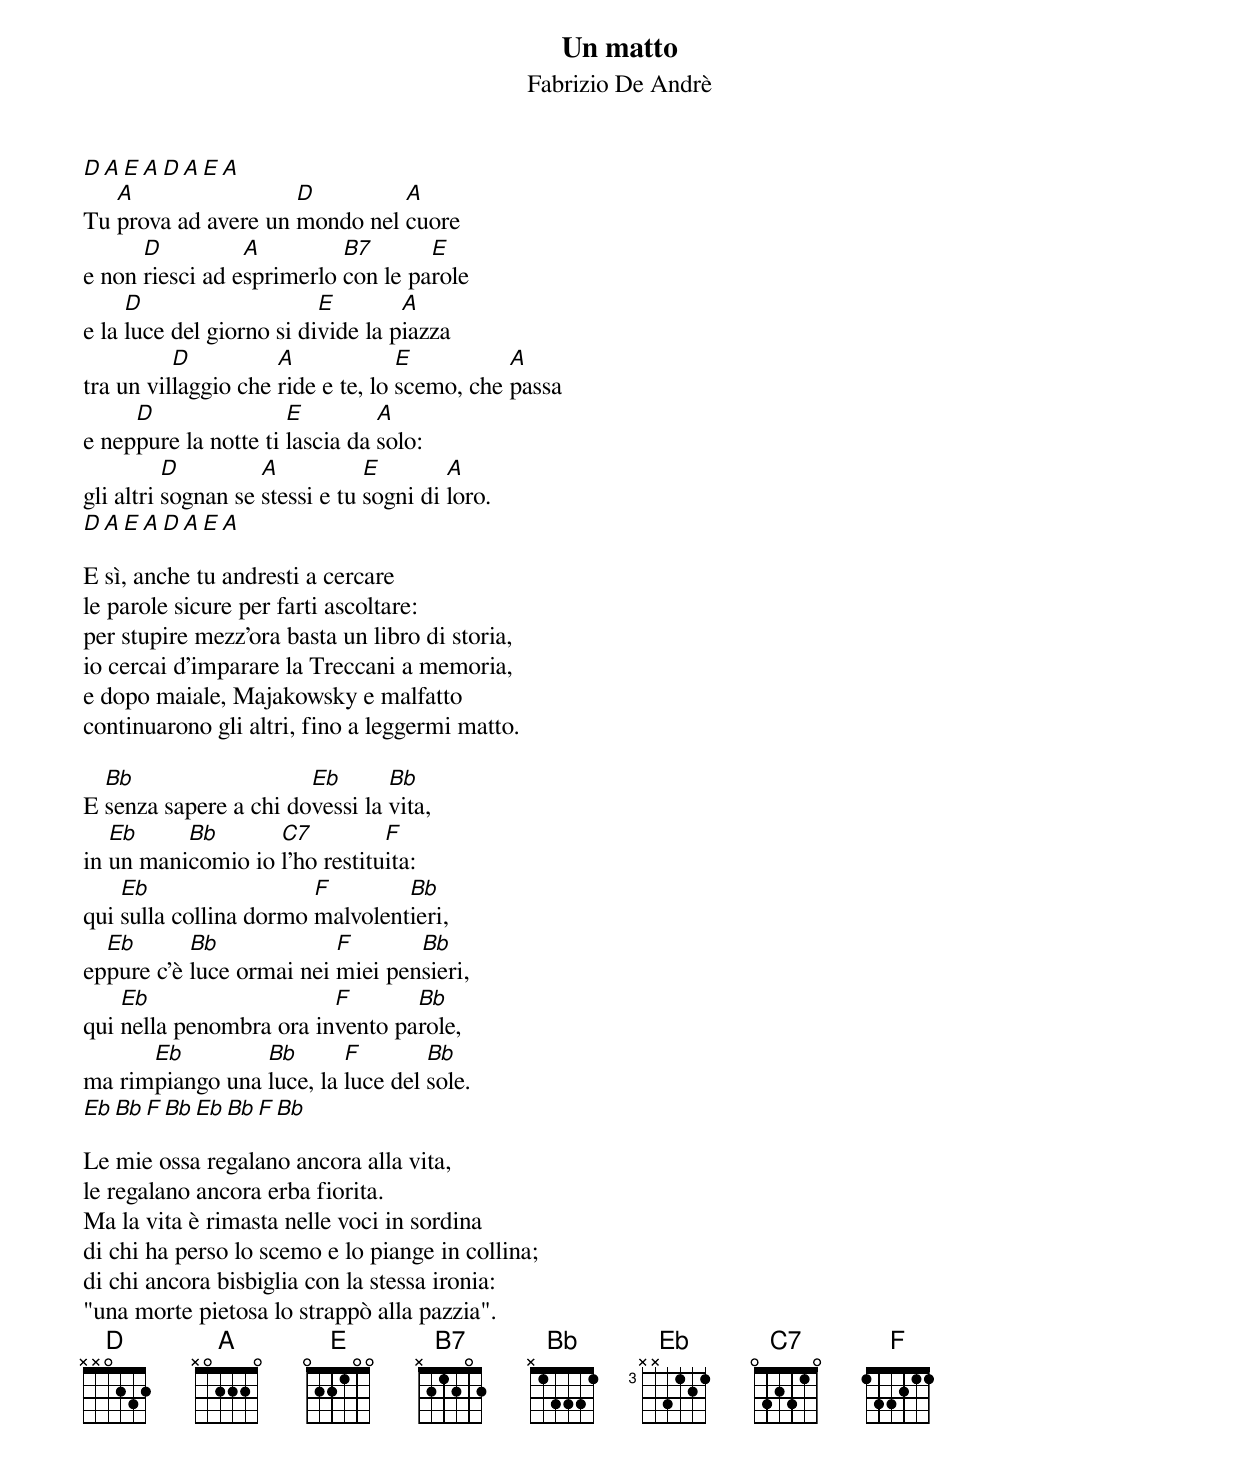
{title: Un matto}
{subtitle: Fabrizio De Andrè}

[D][A][E][A][D][A][E][A]
Tu [A]prova ad avere un [D]mondo nel [A]cuore
e non [D]riesci ad e[A]sprimerlo [B7]con le pa[E]role
e la [D]luce del giorno si di[E]vide la p[A]iazza
tra un vil[D]laggio che [A]ride e te, lo [E]scemo, che [A]passa
e nep[D]pure la notte ti [E]lascia da [A]solo:
gli altri [D]sognan se [A]stessi e tu [E]sogni di [A]loro.
[D][A][E][A][D][A][E][A]

E sì, anche tu andresti a cercare
le parole sicure per farti ascoltare:
per stupire mezz'ora basta un libro di storia,
io cercai d'imparare la Treccani a memoria,
e dopo maiale, Majakowsky e malfatto
continuarono gli altri, fino a leggermi matto.

E [Bb]senza sapere a chi do[Eb]vessi la [Bb]vita,
in [Eb]un mani[Bb]comio io [C7]l'ho restitu[F]ita:
qui [Eb]sulla collina dormo [F]malvolent[Bb]ieri,
ep[Eb]pure c'è [Bb]luce ormai nei [F]miei pen[Bb]sieri,
qui [Eb]nella penombra ora in[F]vento pa[Bb]role,
ma rim[Eb]piango una [Bb]luce, la [F]luce del [Bb]sole.
[Eb][Bb][F][Bb][Eb][Bb][F][Bb]

Le mie ossa regalano ancora alla vita,
le regalano ancora erba fiorita.
Ma la vita è rimasta nelle voci in sordina
di chi ha perso lo scemo e lo piange in collina;
di chi ancora bisbiglia con la stessa ironia:
"una morte pietosa lo strappò alla pazzia".
